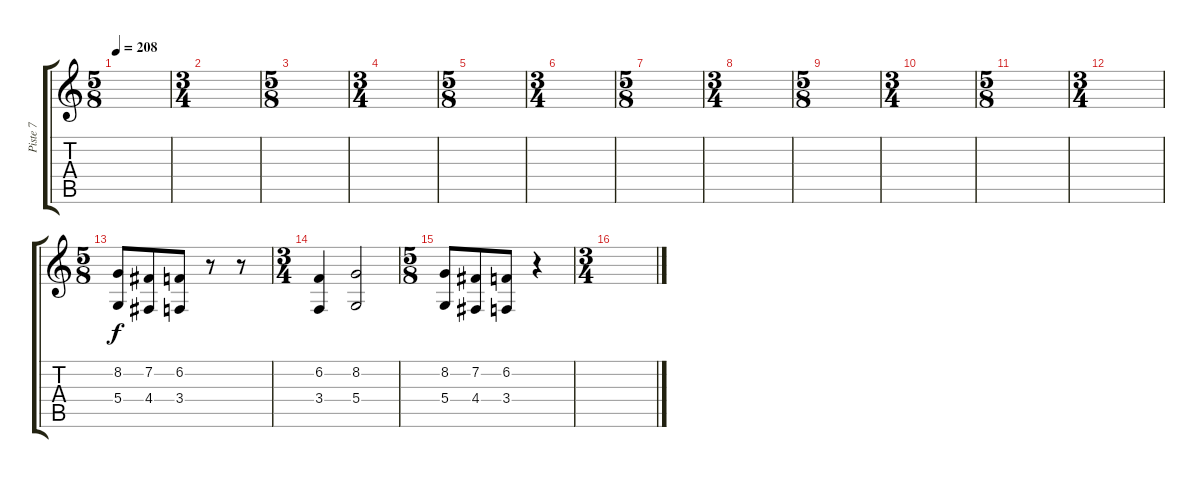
\track ("Piste 7" "Piste 7") {instrument trombone}
\staff {score tabs}
\tuning (E4 B3 G3 D3 A2 E2) {hide}
\ts (5 8)
\tempo 208
\clef g2
\ks c
|
\ts (3 4)
|
\ts (5 8)
|
\ts (3 4)
|
\ts (5 8)
|
\ts (3 4)
|
\ts (5 8)
|
\ts (3 4)
|
\ts (5 8)
|
\ts (3 4)
|
\ts (5 8)
|
\ts (3 4)
|
\ts (5 8)
(8.2 5.4).8 (7.2 4.4).8 (6.2 3.4).8 r.8 r.8 |
\ts (3 4)
(6.2 3.4).4 (8.2 5.4).2 |
\ts (5 8)
(8.2 5.4).8 (7.2 4.4).8 (6.2 3.4).8 r.4 |
\ts (3 4)
